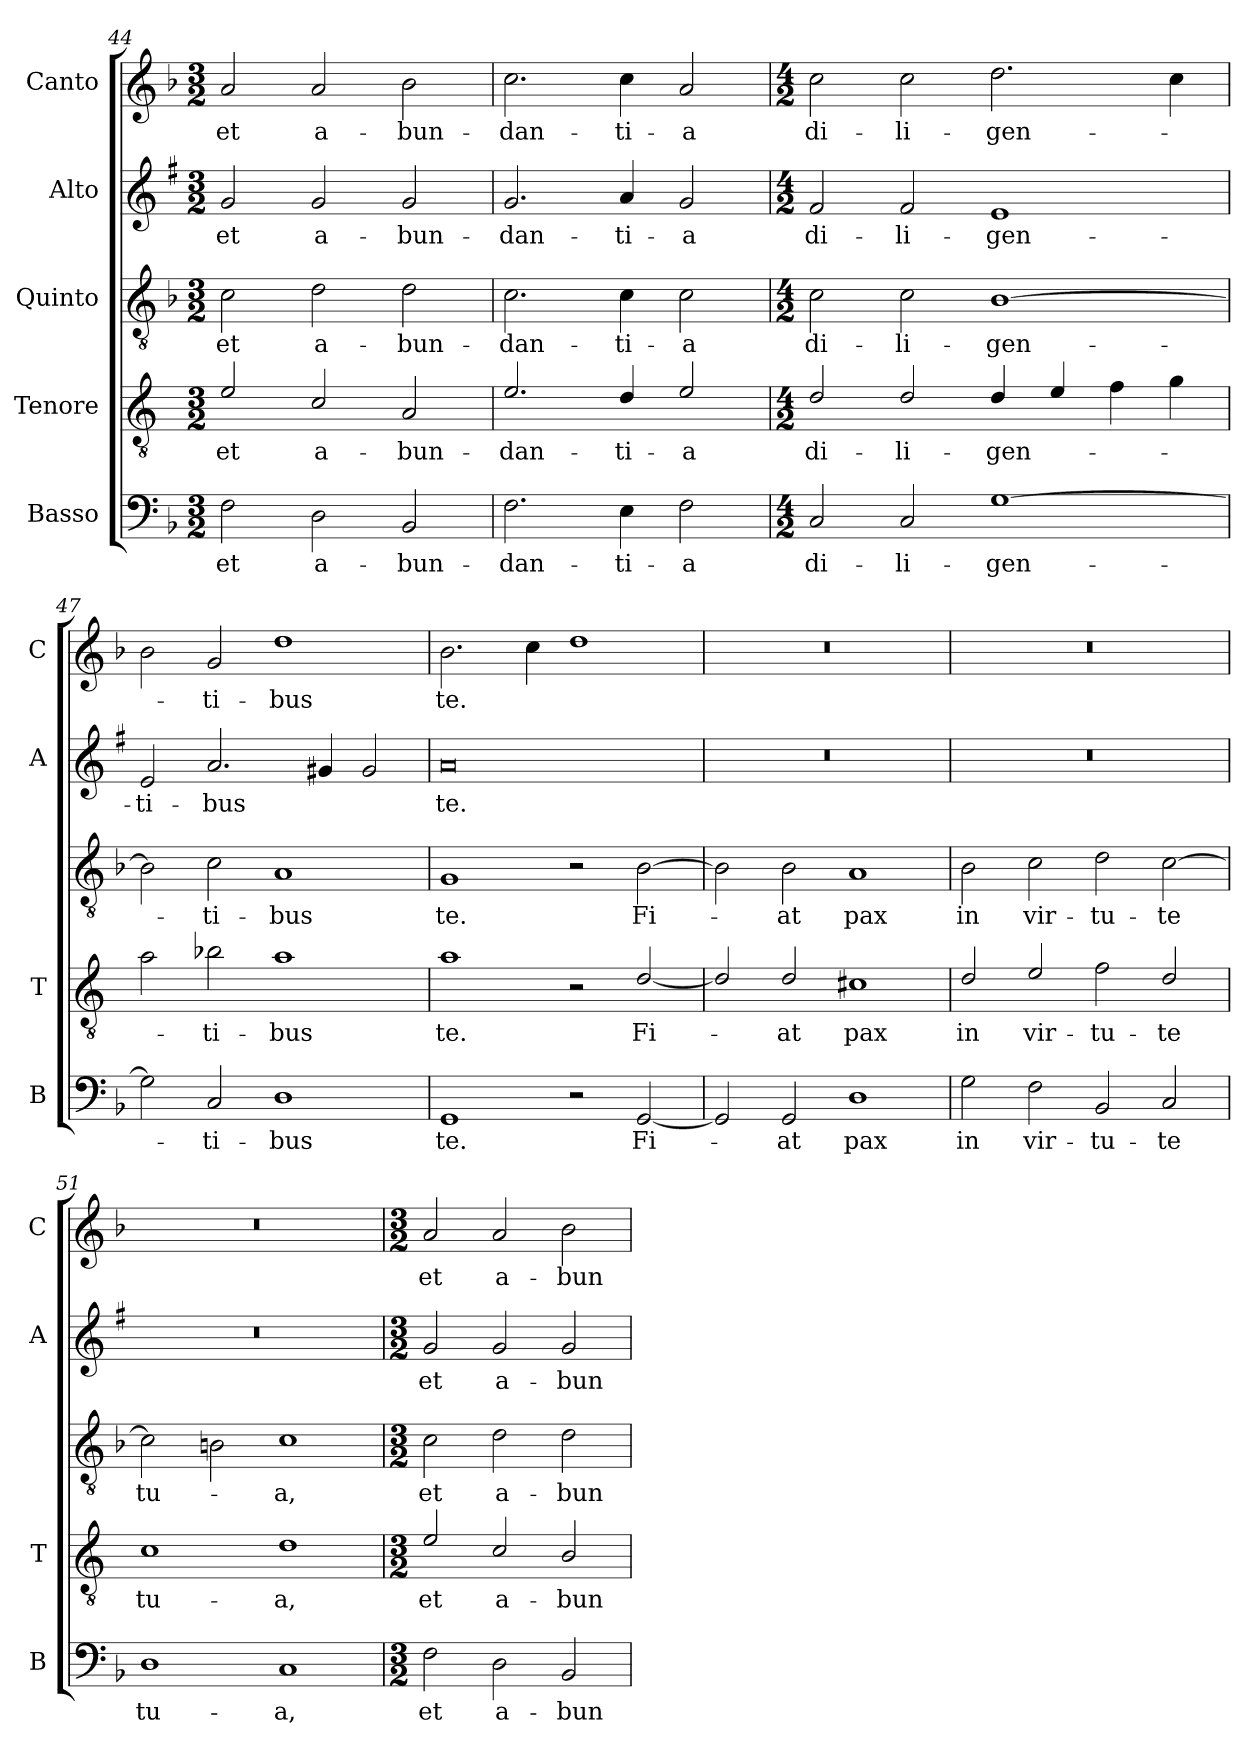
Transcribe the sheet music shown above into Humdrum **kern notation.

**kern	**text	**kern	**text	**kern	**text	**kern	**text	**kern	**text
*part5	*part5	*part4	*part4	*part3	*part3	*part2	*part2	*part1	*part1
*staff5	*staff5	*staff4	*staff4	*staff3	*staff3	*staff2	*staff2	*staff1	*staff1
*I"Basso	*	*I"Tenore	*	*I"Quinto	*	*I"Alto	*	*I"Canto	*
*I'B	*	*I'T	*	*	*	*I'A	*	*I'C	*
!!LO:PB:g=z
*clefF4	*	*clefGv2	*	*clefGv2	*	*clefG2	*	*clefG2	*
*	*	*ITrd4c7	*	*	*	*ITrd1c2	*	*	*
*k[b-]	*	*k[b-]	*	*k[b-]	*	*k[b-]	*	*k[b-]	*
*F:	*	*F:	*	*F:	*	*F:	*	*F:	*
*M3/2	*	*M3/2	*	*M3/2	*	*M3/2	*	*M3/2	*
=44	=44	=44	=44	=44	=44	=44	=44	=44	=44
!	!LO:LY:b	!	!LO:LY:b	!	!LO:LY:b	!	!LO:LY:b	!	!LO:LY:b
2F\	et	2A/	et	2c\	et	2f/	et	2a/	et
!	!LO:LY:b	!	!LO:LY:b	!	!LO:LY:b	!	!LO:LY:b	!	!LO:LY:b
2D\	a-	2F/	a-	2d\	a-	2f/	a-	2a/	a-
!	!LO:LY:b	!	!LO:LY:b	!	!LO:LY:b	!	!LO:LY:b	!	!LO:LY:b
2BB-/	-bun-	2D/	-bun-	2d\	-bun-	2f/	-bun-	2b-\	-bun-
=45	=45	=45	=45	=45	=45	=45	=45	=45	=45
!	!LO:LY:b	!	!LO:LY:b	!	!LO:LY:b	!	!LO:LY:b	!	!LO:LY:b
2.F\	-dan-	2.A/	-dan-	2.c\	-dan-	2.f/	-dan-	2.cc\	-dan-
!	!LO:LY:b	!	!LO:LY:b	!	!LO:LY:b	!	!LO:LY:b	!	!LO:LY:b
4E\	-ti-	4G/	-ti-	4c\	-ti-	4g/	-ti-	4cc\	-ti-
!	!LO:LY:b	!	!LO:LY:b	!	!LO:LY:b	!	!LO:LY:b	!	!LO:LY:b
2F\	-a	2A/	-a	2c\	-a	2f/	-a	2a/	-a
=46	=46	=46	=46	=46	=46	=46	=46	=46	=46
*M4/2	*	*M4/2	*	*M4/2	*	*M4/2	*	*M4/2	*
!	!LO:LY:b	!	!LO:LY:b	!	!LO:LY:b	!	!LO:LY:b	!	!LO:LY:b
2C/	di-	2G/	di-	2c\	di-	2e/	di-	2cc\	di-
!	!LO:LY:b	!	!LO:LY:b	!	!LO:LY:b	!	!LO:LY:b	!	!LO:LY:b
2C/	-li-	2G/	-li-	2c\	-li-	2e/	-li-	2cc\	-li-
!	!LO:LY:b	!	!LO:LY:b	!	!LO:LY:b	!	!LO:LY:b	!	!LO:LY:b
[1G	-gen-	4G/	-gen-	[1B-	-gen-	1d	-gen-	2.dd\	-gen-
.	.	4A/	.	.	.	.	.	.	.
.	.	4B-\	.	.	.	.	.	.	.
.	.	4c\	.	.	.	.	.	4cc\	.
=47	=47	=47	=47	=47	=47	=47	=47	=47	=47
!	!	!	!	!	!	!	!LO:LY:b	!	!
2G\]	.	2d\	.	2B-\]	.	2d/	-ti-	2b-\	.
!	!LO:LY:b	!	!LO:LY:b	!	!LO:LY:b	!	!LO:LY:b	!	!LO:LY:b
2C/	-ti-	2e-X\	-ti-	2c\	-ti-	2.g/	-bus	2g/	-ti-
!	!LO:LY:b	!	!LO:LY:b	!	!LO:LY:b	!	!	!	!LO:LY:b
1D	-bus	1d	-bus	1A	-bus	.	.	1dd	-bus
.	.	.	.	.	.	4f#X/	.	.	.
.	.	.	.	.	.	2f#/	.	.	.
=48	=48	=48	=48	=48	=48	=48	=48	=48	=48
!	!LO:LY:b	!	!LO:LY:b	!	!LO:LY:b	!	!LO:LY:b	!	!LO:LY:b
1GG	te.	1d	te.	1G	te.	0g	te.	2.b-\	te.
.	.	.	.	.	.	.	.	4cc\	.
2r	.	2r	.	2r	.	.	.	1dd	.
!	!LO:LY:b	!	!LO:LY:b	!	!LO:LY:b	!	!	!	!
[2GG/	Fi-	[2G/	Fi-	[2B-\	Fi-	.	.	.	.
!!LO:LB:g=z
=49	=49	=49	=49	=49	=49	=49	=49	=49	=49
2GG/]	.	2G/]	.	2B-\]	.	0r	.	0r	.
!	!LO:LY:b	!	!LO:LY:b	!	!LO:LY:b	!	!	!	!
2GG/	-at	2G/	-at	2B-\	-at	.	.	.	.
!	!LO:LY:b	!	!LO:LY:b	!	!LO:LY:b	!	!	!	!
1D	pax	1F#X	pax	1A	pax	.	.	.	.
=50	=50	=50	=50	=50	=50	=50	=50	=50	=50
!	!LO:LY:b	!	!LO:LY:b	!	!LO:LY:b	!	!	!	!
2G\	in	2G/	in	2B-\	in	0r	.	0r	.
!	!LO:LY:b	!	!LO:LY:b	!	!LO:LY:b	!	!	!	!
2F\	vir-	2A/	vir-	2c\	vir-	.	.	.	.
!	!LO:LY:b	!	!LO:LY:b	!	!LO:LY:b	!	!	!	!
2BB-/	-tu-	2B-\	-tu-	2d\	-tu-	.	.	.	.
!	!LO:LY:b	!	!LO:LY:b	!	!LO:LY:b	!	!	!	!
2C/	-te	2G/	-te	[2c\	-te	.	.	.	.
=51	=51	=51	=51	=51	=51	=51	=51	=51	=51
!	!LO:LY:b	!	!LO:LY:b	!	!LO:LY:b	!	!	!	!
1D	tu-	1F	tu-	2c\]	tu-	0r	.	0r	.
.	.	.	.	2Bn\	.	.	.	.	.
!	!LO:LY:b	!	!LO:LY:b	!	!LO:LY:b	!	!	!	!
1C	-a,	1G	-a,	1c	-a,	.	.	.	.
=52	=52	=52	=52	=52	=52	=52	=52	=52	=52
*M3/2	*	*M3/2	*	*M3/2	*	*M3/2	*	*M3/2	*
!	!LO:LY:b	!	!LO:LY:b	!	!LO:LY:b	!	!LO:LY:b	!	!LO:LY:b
2F\	et	2A/	et	2c\	et	2f/	et	2a/	et
!	!LO:LY:b	!	!LO:LY:b	!	!LO:LY:b	!	!LO:LY:b	!	!LO:LY:b
2D\	a-	2F/	a-	2d\	a-	2f/	a-	2a/	a-
!	!LO:LY:b	!	!LO:LY:b	!	!LO:LY:b	!	!LO:LY:b	!	!LO:LY:b
2BB-/	-bun-	2E/	-bun-	2d\	-bun-	2f/	-bun-	2b-\	-bun-
=	=	=	=	=	=	=	=	=	=
*-	*-	*-	*-	*-	*-	*-	*-	*-	*-
